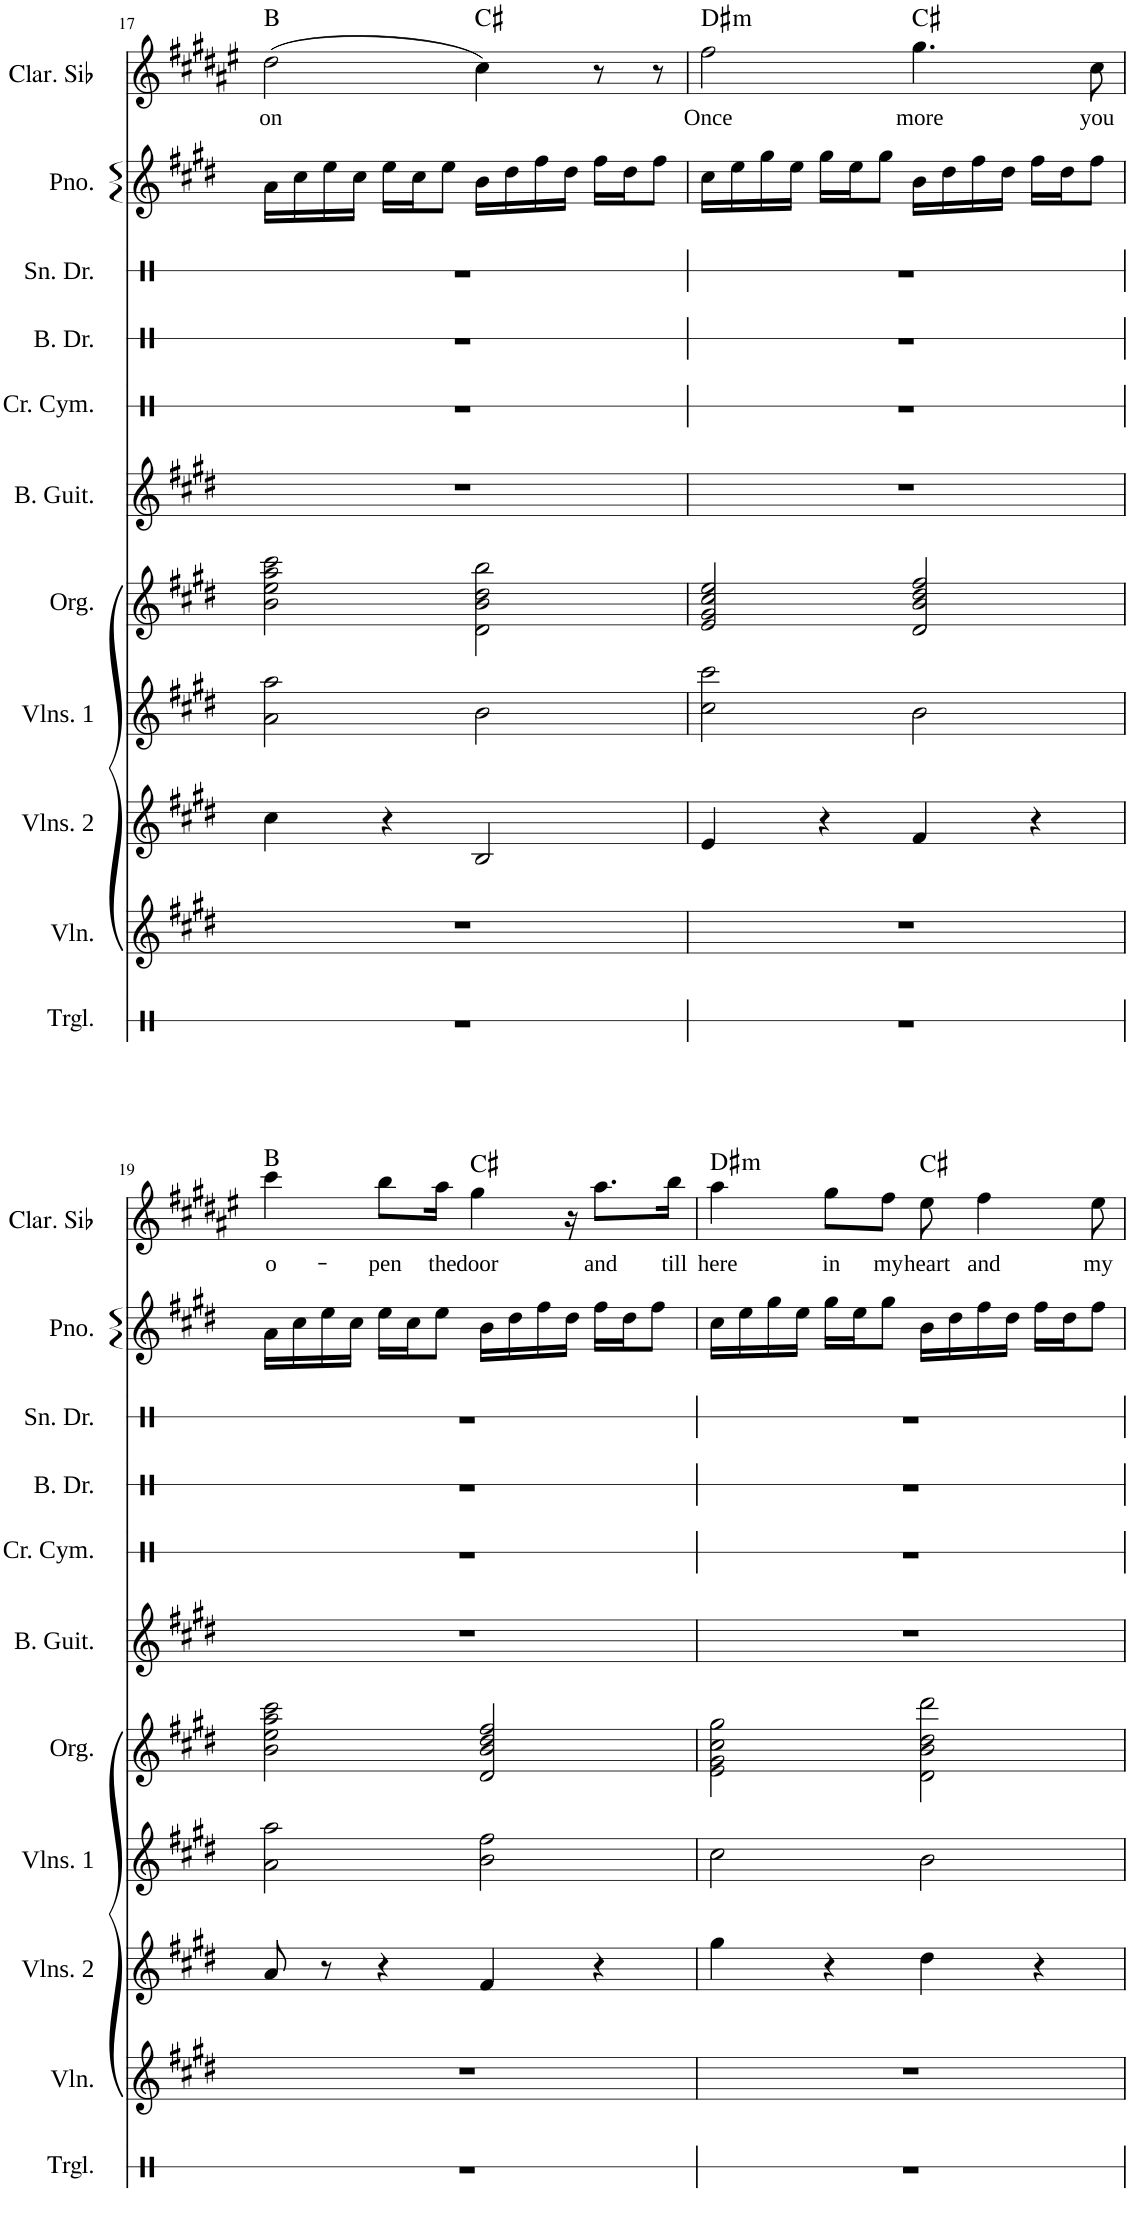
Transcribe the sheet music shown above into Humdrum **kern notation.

**kern	**kern	**kern	**kern	**kern	**kern	**kern	**kern	**kern	**kern	**kern	**text	**harte
*part11	*part10	*part9	*part8	*part7	*part6	*part5	*part4	*part3	*part2	*part1	*part1	*part1
*staff11	*staff10	*staff9	*staff8	*staff7	*staff6	*staff5	*staff4	*staff3	*staff2	*staff1	*staff1	*
*I"Triangle	*I"Violin	*I"Violins 2	*I"Violins 1	*I"Organ	*I"Bass Guitar	*I"Crash Cymbal	*I"Bass Drum	*I"Snare Drum	*I"Piano	*I"Clarinette en Sib	*	*
*I'Trgl.	*I'Vln.	*I'Vlns. 2	*I'Vlns. 1	*I'Org.	*I'B. Guit.	*I'Cr. Cym.	*I'B. Dr.	*I'Sn. Dr.	*I'Pno.	*I'Clar. Sib	*	*
!!LO:PB:g=z
*clefX	*clefG2	*clefG2	*clefG2	*clefG2	*clefG2	*clefX	*clefX	*clefX	*clefG2	*clefG2	*	*
*	*	*	*	*	*	*	*	*	*	*Trd1c2	*	*
*k[f#c#g#d#]	*k[f#c#g#d#]	*k[f#c#g#d#]	*k[f#c#g#d#]	*k[f#c#g#d#]	*k[f#c#g#d#]	*k[f#c#g#d#]	*k[f#c#g#d#]	*k[f#c#g#d#]	*k[f#c#g#d#]	*k[f#c#g#d#a#e#]	*	*
*M4/4	*M4/4	*M4/4	*M4/4	*M4/4	*M4/4	*M4/4	*M4/4	*M4/4	*M4/4	*M4/4	*	*
=17	=17	=17	=17	=17	=17	=17	=17	=17	=17	=17	=17	=17
!	!	!	!	!	!	!	!	!	!	!	!LO:LY:b	!
1r	1r	4cc#\	2a\ 2aa\	2b\ 2ee\ 2aa\ 2ccc#\	1r	1r	1r	1r	16a\LL	(2dd#\	on	B:maj
.	.	.	.	.	.	.	.	.	16cc#\	.	.	.
.	.	.	.	.	.	.	.	.	16ee\	.	.	.
.	.	.	.	.	.	.	.	.	16cc#\JJ	.	.	.
.	.	4r	.	.	.	.	.	.	16ee\LL	.	.	.
.	.	.	.	.	.	.	.	.	16cc#\J	.	.	.
.	.	.	.	.	.	.	.	.	8ee\J	.	.	.
.	.	2B/	2b\	2d#\ 2b\ 2dd#\ 2bb\	.	.	.	.	16b\LL	4cc#\)	.	C#:maj
.	.	.	.	.	.	.	.	.	16dd#\	.	.	.
.	.	.	.	.	.	.	.	.	16ff#\	.	.	.
.	.	.	.	.	.	.	.	.	16dd#\JJ	.	.	.
.	.	.	.	.	.	.	.	.	16ff#\LL	8r	.	.
.	.	.	.	.	.	.	.	.	16dd#\J	.	.	.
.	.	.	.	.	.	.	.	.	8ff#\J	8r	.	.
=18	=18	=18	=18	=18	=18	=18	=18	=18	=18	=18	=18	=18
!	!	!	!	!	!	!	!	!	!	!	!LO:LY:b	!LO:H:kt=m
1r	1r	4e/	2cc#\ 2ccc#\	2e/ 2g#/ 2cc#/ 2ee/	1r	1r	1r	1r	16cc#\LL	2ff#\	Once	D#:min
.	.	.	.	.	.	.	.	.	16ee\	.	.	.
.	.	.	.	.	.	.	.	.	16gg#\	.	.	.
.	.	.	.	.	.	.	.	.	16ee\JJ	.	.	.
.	.	4r	.	.	.	.	.	.	16gg#\LL	.	.	.
.	.	.	.	.	.	.	.	.	16ee\J	.	.	.
.	.	.	.	.	.	.	.	.	8gg#\J	.	.	.
!	!	!	!	!	!	!	!	!	!	!	!LO:LY:b	!
.	.	4f#/	2b\	2d#/ 2b/ 2dd#/ 2ff#/	.	.	.	.	16b\LL	4.gg#\	more	C#:maj
.	.	.	.	.	.	.	.	.	16dd#\	.	.	.
.	.	.	.	.	.	.	.	.	16ff#\	.	.	.
.	.	.	.	.	.	.	.	.	16dd#\JJ	.	.	.
.	.	4r	.	.	.	.	.	.	16ff#\LL	.	.	.
.	.	.	.	.	.	.	.	.	16dd#\J	.	.	.
!	!	!	!	!	!	!	!	!	!	!	!LO:LY:b	!
.	.	.	.	.	.	.	.	.	8ff#\J	8cc#\	you	.
!!LO:LB:g=z
=19	=19	=19	=19	=19	=19	=19	=19	=19	=19	=19	=19	=19
!	!	!	!	!	!	!	!	!	!	!	!LO:LY:b	!
1r	1r	8a/	2a\ 2aa\	2b\ 2ee\ 2aa\ 2ccc#\	1r	1r	1r	1r	16a\LL	4ccc#\	o-	B:maj
.	.	.	.	.	.	.	.	.	16cc#\	.	.	.
.	.	8r	.	.	.	.	.	.	16ee\	.	.	.
.	.	.	.	.	.	.	.	.	16cc#\JJ	.	.	.
!	!	!	!	!	!	!	!	!	!	!	!LO:LY:b	!
.	.	4r	.	.	.	.	.	.	16ee\LL	8bb\L	-pen	.
.	.	.	.	.	.	.	.	.	16cc#\J	.	.	.
!	!	!	!	!	!	!	!	!	!	!	!LO:LY:b	!
.	.	.	.	.	.	.	.	.	8ee\J	16aa#\Jk	the	.
!	!	!	!	!	!	!	!	!	!	!	!LO:LY:b	!
.	.	.	.	.	.	.	.	.	.	4gg#\	door	C#:maj
.	.	4f#/	2b\ 2ff#\	2d#/ 2b/ 2dd#/ 2ff#/	.	.	.	.	16b\LL	.	.	.
.	.	.	.	.	.	.	.	.	16dd#\	.	.	.
.	.	.	.	.	.	.	.	.	16ff#\	.	.	.
.	.	.	.	.	.	.	.	.	16dd#\JJ	16r	.	.
!	!	!	!	!	!	!	!	!	!	!	!LO:LY:b	!
.	.	4r	.	.	.	.	.	.	16ff#\LL	8.aa#\L	and	.
.	.	.	.	.	.	.	.	.	16dd#\J	.	.	.
.	.	.	.	.	.	.	.	.	8ff#\J	.	.	.
!	!	!	!	!	!	!	!	!	!	!	!LO:LY:b	!
.	.	.	.	.	.	.	.	.	.	16bb\Jk	till	.
=20	=20	=20	=20	=20	=20	=20	=20	=20	=20	=20	=20	=20
!	!	!	!	!	!	!	!	!	!	!	!LO:LY:b	!LO:H:kt=m
1r	1r	4gg#\	2cc#\	2e\ 2g#\ 2cc#\ 2gg#\	1r	1r	1r	1r	16cc#\LL	4aa#\	here	D#:min
.	.	.	.	.	.	.	.	.	16ee\	.	.	.
.	.	.	.	.	.	.	.	.	16gg#\	.	.	.
.	.	.	.	.	.	.	.	.	16ee\JJ	.	.	.
!	!	!	!	!	!	!	!	!	!	!	!LO:LY:b	!
.	.	4r	.	.	.	.	.	.	16gg#\LL	8gg#\L	in	.
.	.	.	.	.	.	.	.	.	16ee\J	.	.	.
!	!	!	!	!	!	!	!	!	!	!	!LO:LY:b	!
.	.	.	.	.	.	.	.	.	8gg#\J	8ff#\J	my	.
!	!	!	!	!	!	!	!	!	!	!	!LO:LY:b	!
.	.	4dd#\	2b\	2d#\ 2b\ 2dd#\ 2ddd#\	.	.	.	.	16b\LL	8ee#\	heart	C#:maj
.	.	.	.	.	.	.	.	.	16dd#\	.	.	.
!	!	!	!	!	!	!	!	!	!	!	!LO:LY:b	!
.	.	.	.	.	.	.	.	.	16ff#\	4ff#\	and	.
.	.	.	.	.	.	.	.	.	16dd#\JJ	.	.	.
.	.	4r	.	.	.	.	.	.	16ff#\LL	.	.	.
.	.	.	.	.	.	.	.	.	16dd#\J	.	.	.
!	!	!	!	!	!	!	!	!	!	!	!LO:LY:b	!
.	.	.	.	.	.	.	.	.	8ff#\J	8ee#\	my	.
=	=	=	=	=	=	=	=	=	=	=	=	=
*-	*-	*-	*-	*-	*-	*-	*-	*-	*-	*-	*-	*-
